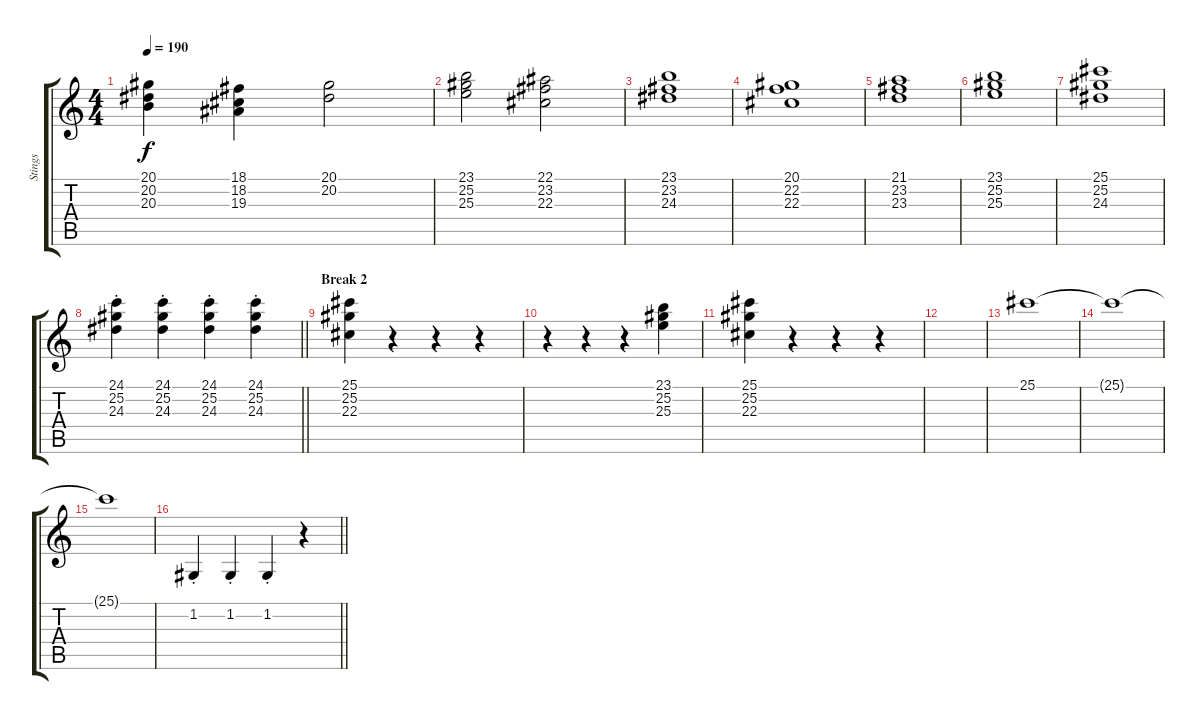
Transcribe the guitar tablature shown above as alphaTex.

\track ("Stings" "Stings") {instrument stringensemble1}
\staff {score tabs}
\tuning (C4 G3 Eb3 Bb2 F2 C2) {hide}
\ts (4 4)
\tempo 190
\clef g2
\ks c
(20.1 20.2 20.3).4{dy f} (18.1 18.2 19.3).4 (20.1 20.2).2 |
(23.1 25.2 25.3).2 (22.1 23.2 22.3).2 |
(23.1 23.2 24.3).1 |
(20.1 22.2 22.3).1 |
(21.1 23.2 23.3).1 |
(23.1 25.2 25.3).1 |
(25.1 25.2 24.3).1 |
\barLineRight lightlight
(24.1{st} 25.2{st} 24.3{st}).4 (24.1{st} 25.2{st} 24.3{st}).4 (24.1{st} 25.2{st} 24.3{st}).4 (24.1{st} 25.2{st} 24.3{st}).4 |
\section ("" "Break 2")
(25.1 25.2 22.3).4 r.4 r.4 r.4 |
r.4 r.4 r.4 (23.1 25.2 25.3).4 |
(25.1 25.2 22.3).4 r.4 r.4 r.4 |
|
25.1.1 |
25.1{t}.1 |
25.1{t}.1 |
\barLineRight lightlight
1.2{st}.4 1.2{st}.4 1.2{st}.4 r.4
